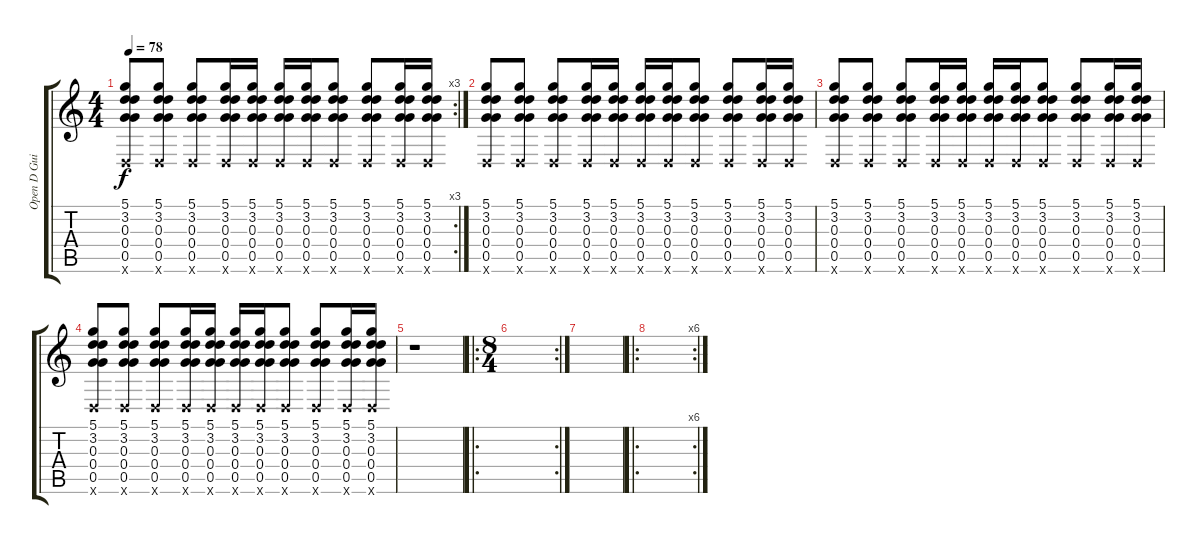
\track ("Open D Guitar" "Open D Gui") {instrument acousticguitarsteel}
\staff {score tabs}
\tuning (D4 B3 G3 D4 G3 D2) {hide}
\rc 3
\ts (4 4)
\tempo 78
\clef g2
\ks c
(5.1 3.2 0.3 0.4 0.5 0.6{x}).8{dy f} (5.1 3.2 0.3 0.4 0.5 0.6{x}).8 (5.1 3.2 0.3 0.4 0.5 0.6{x}).8 (5.1 3.2 0.3 0.4 0.5 0.6{x}).16 (5.1 3.2 0.3 0.4 0.5 0.6{x}).16 (5.1 3.2 0.3 0.4 0.5 0.6{x}).16 (5.1 3.2 0.3 0.4 0.5 0.6{x}).16 (5.1 3.2 0.3 0.4 0.5 0.6{x}).8 (5.1 3.2 0.3 0.4 0.5 0.6{x}).8 (5.1 3.2 0.3 0.4 0.5 0.6{x}).16 (5.1 3.2 0.3 0.4 0.5 0.6{x}).16 |
(5.1 3.2 0.3 0.4 0.5 0.6{x}).8 (5.1 3.2 0.3 0.4 0.5 0.6{x}).8 (5.1 3.2 0.3 0.4 0.5 0.6{x}).8 (5.1 3.2 0.3 0.4 0.5 0.6{x}).16 (5.1 3.2 0.3 0.4 0.5 0.6{x}).16 (5.1 3.2 0.3 0.4 0.5 0.6{x}).16 (5.1 3.2 0.3 0.4 0.5 0.6{x}).16 (5.1 3.2 0.3 0.4 0.5 0.6{x}).8 (5.1 3.2 0.3 0.4 0.5 0.6{x}).8 (5.1 3.2 0.3 0.4 0.5 0.6{x}).16 (5.1 3.2 0.3 0.4 0.5 0.6{x}).16 |
(5.1 3.2 0.3 0.4 0.5 0.6{x}).8 (5.1 3.2 0.3 0.4 0.5 0.6{x}).8 (5.1 3.2 0.3 0.4 0.5 0.6{x}).8 (5.1 3.2 0.3 0.4 0.5 0.6{x}).16 (5.1 3.2 0.3 0.4 0.5 0.6{x}).16 (5.1 3.2 0.3 0.4 0.5 0.6{x}).16 (5.1 3.2 0.3 0.4 0.5 0.6{x}).16 (5.1 3.2 0.3 0.4 0.5 0.6{x}).8 (5.1 3.2 0.3 0.4 0.5 0.6{x}).8 (5.1 3.2 0.3 0.4 0.5 0.6{x}).16 (5.1 3.2 0.3 0.4 0.5 0.6{x}).16 |
(5.1 3.2 0.3 0.4 0.5 0.6{x}).8 (5.1 3.2 0.3 0.4 0.5 0.6{x}).8 (5.1 3.2 0.3 0.4 0.5 0.6{x}).8 (5.1 3.2 0.3 0.4 0.5 0.6{x}).16 (5.1 3.2 0.3 0.4 0.5 0.6{x}).16 (5.1 3.2 0.3 0.4 0.5 0.6{x}).16 (5.1 3.2 0.3 0.4 0.5 0.6{x}).16 (5.1 3.2 0.3 0.4 0.5 0.6{x}).8 (5.1 3.2 0.3 0.4 0.5 0.6{x}).8 (5.1 3.2 0.3 0.4 0.5 0.6{x}).16 (5.1 3.2 0.3 0.4 0.5 0.6{x}).16 |
r.1 |
\ro
\rc 2
\ts (8 4)
|
|
\ro
\rc 6
